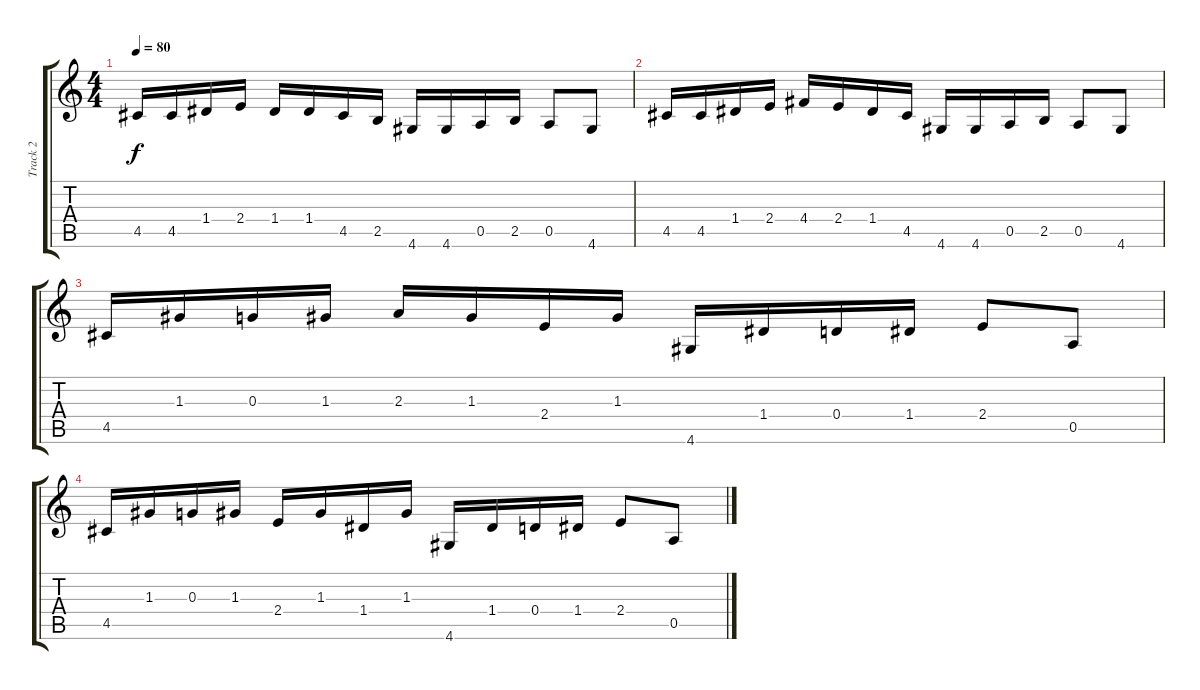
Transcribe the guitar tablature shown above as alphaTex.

\track ("Track 2" "Track 2") {instrument distortionguitar}
\staff {score tabs}
\tuning (E4 B3 G3 D3 A2 E2) {hide}
\ts (4 4)
\tempo 80
\clef g2
\ks c
4.5.16{dy f} 4.5.16 1.4.16 2.4.16 1.4.16 1.4.16 4.5.16 2.5.16 4.6.16 4.6.16 0.5.16 2.5.16 0.5.8 4.6.8 |
4.5.16 4.5.16 1.4.16 2.4.16 4.4.16 2.4.16 1.4.16 4.5.16 4.6.16 4.6.16 0.5.16 2.5.16 0.5.8 4.6.8 |
4.5.16 1.3.16 0.3.16 1.3.16 2.3.16 1.3.16 2.4.16 1.3.16 4.6.16 1.4.16 0.4.16 1.4.16 2.4.8 0.5.8 |
4.5.16 1.3.16 0.3.16 1.3.16 2.4.16 1.3.16 1.4.16 1.3.16 4.6.16 1.4.16 0.4.16 1.4.16 2.4.8 0.5.8
